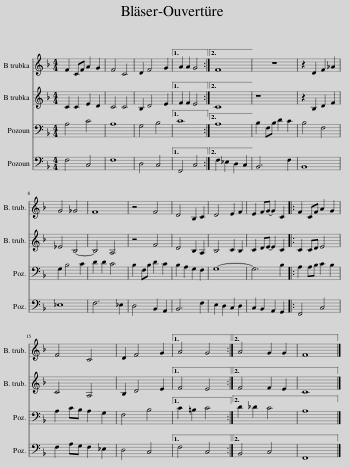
X:1
%%score 1 2 3 4
L:1/8
M:4/4
I:linebreak $
K:F
V:1 treble transpose=-2
V:2 treble transpose=-2
V:3 bass
V:4 bass
V:1
[K:F] G2 DG =B2 A2 | G4 D4 | E2 G4 A2 |1 =B2 B2 A4 :|2 G8 || %5
 z8 | z2 E2 G2 B2 | A4 _A4 |$ G8 | z4 G4 | %10
 E4 C2 D2 | E4 ^F2 G2 | ^F2 GA- A2 D2 |: G2 DG =B2 A2 | G4 D4 |$ %15
 E2 G4 A2 |1 =B4 A4 :|2 =B4 A2 A2 | G8 |] %19
V:2
[K:F] D2 D2 ^F2 E2 | D4 D4 | C2 E4 ^F2 |1 G2 G2 ^F4 :|2 D8 || %5
 z8 | z2 C2 E2 G2 | F4 C4- |$ C4 =B,4 | z4 G4 | %10
 E4 C2 =B,2 | C4 D2 C2 | D2 E^F- F2 D2 |: D2 DE ^F4 | D4 =B,4 |$ %15
 C2 E4 ^F2 |1 G4 ^F4 :|2 G4 G2 ^F2 | D8 |] %19
V:3
 A,4 C4 | A,8 | G,4 B,4 |1 C8 :|2 A,8 || %5
 B,2 F,B, D2 C2 | B,4 F,4 | G,2 B,4 C2 |$ D2 D2 C4 | B,2 F,B, D2 C2 | %10
 B,2 A,2 G,2 F,2 | G,8- | G,6 B,2 |: A,2 A,B, C2 B,2 | A,2 CB, A,2 G,2 |$ %15
 F,4 B,4 |1 C2 =B,2 C4 :|2 D2 _D2 C4 | A,8 |] %19
V:4
 F,4 C,4 | F,8 | D,4 C,4 |1 F,,4 C,4 :|2 F,2 _E,2 D,2 C,2 || %5
 B,,6 F,2 | B,,8 | _E,8 |$ F,6 _E,2 | D,4 B,,2 A,,2 | %10
 B,,6 F,2 | E,2 D,2 C,2 D,2 | C,2 B,,2 A,,2 G,,2 |: F,,4 C,4 | F,2 A,G, F,2 _E,2 |$ %15
 D,4 C,4 |1 F,4 C,4 :|2 B,,4 C,4 | F,,8 |] %19
